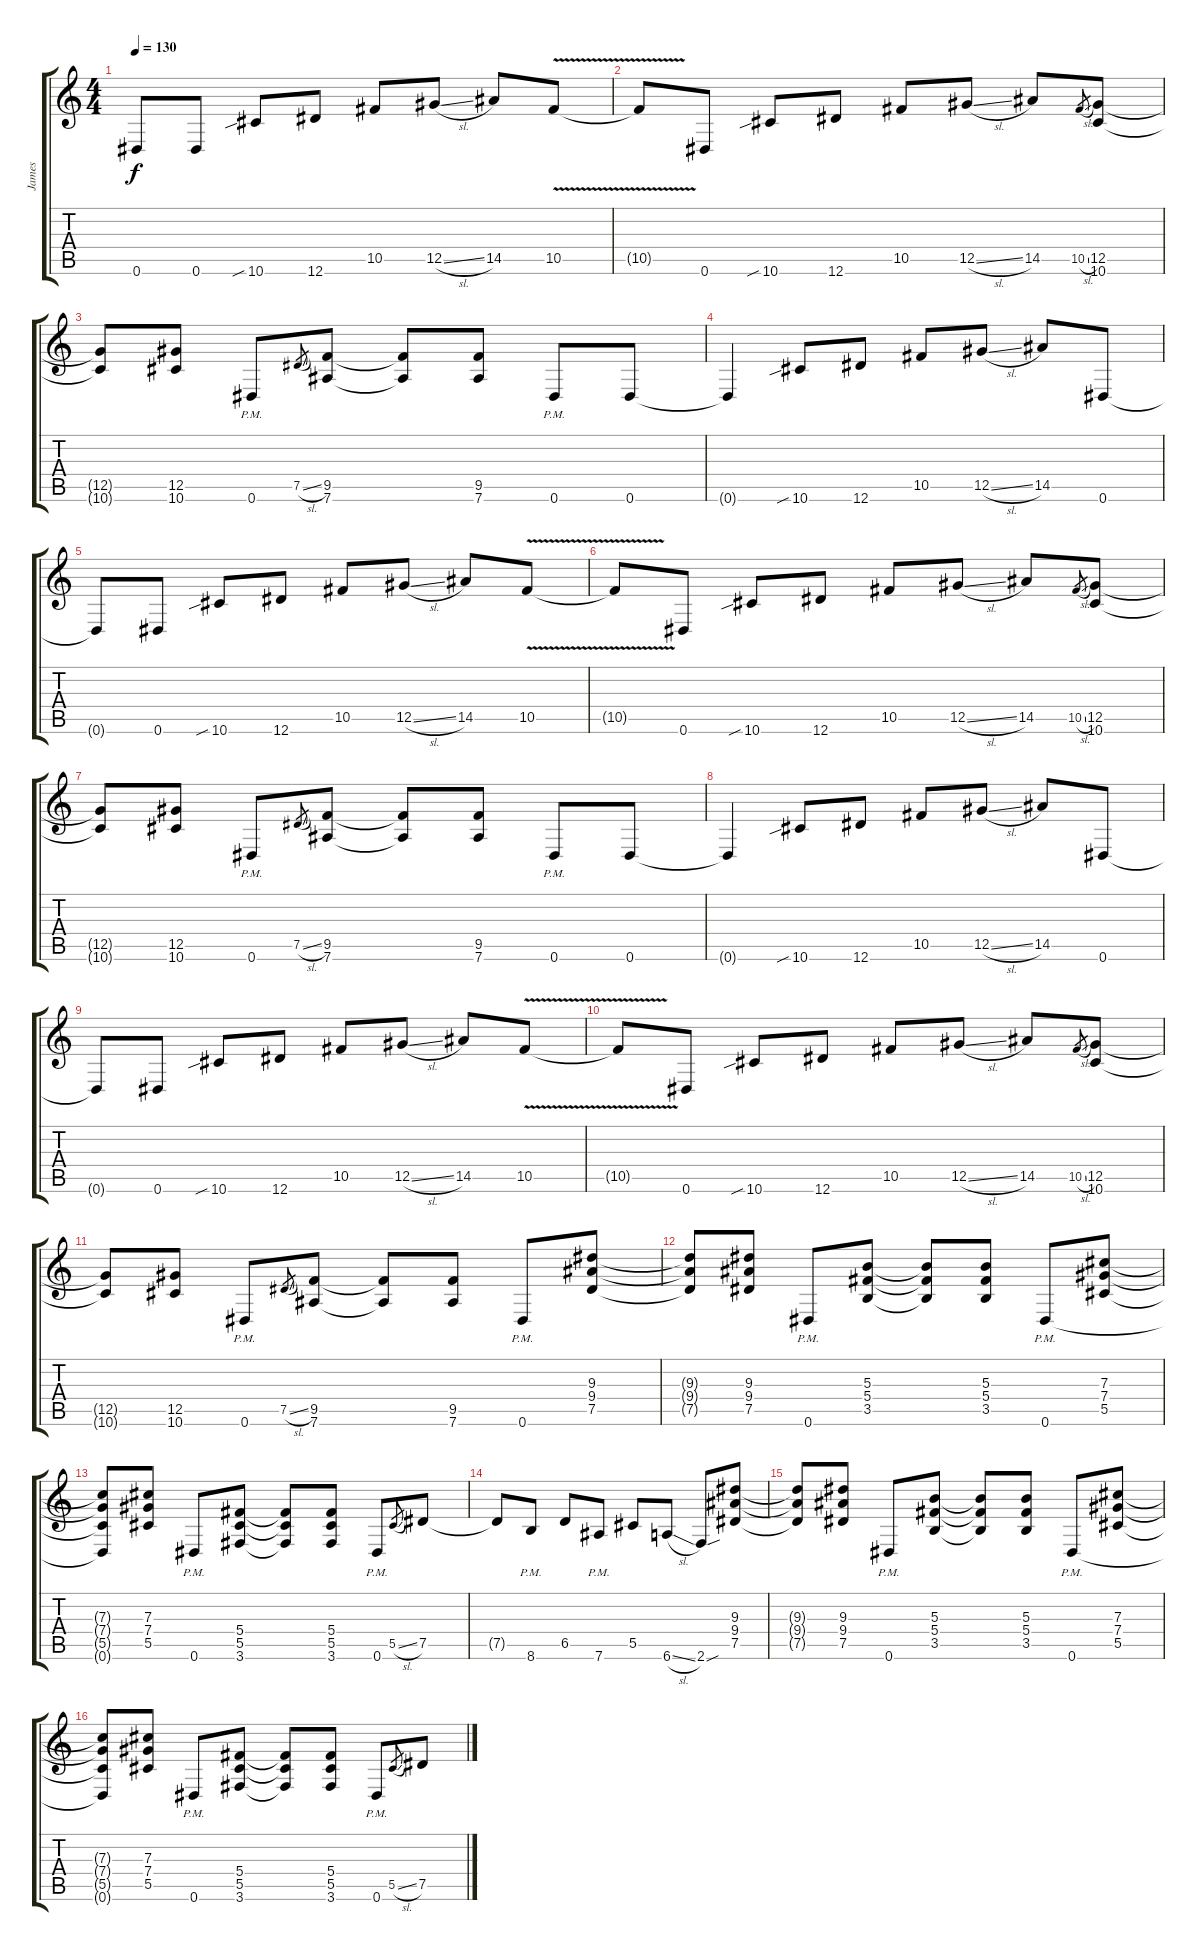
\track ("James" "James") {instrument electricguitarclean}
\staff {score tabs}
\tuning (Eb4 Bb3 Gb3 Db3 Ab2 Eb2) {hide}
\ts (4 4)
\tempo 130
\clef g2
\ks c
0.6{t}.8{dy f} 0.6.8 10.6{sib}.8 12.6.8 10.5.8 12.5{sl}.8 14.5.8 10.5{v}.8 |
10.5{t}.8 0.6.8 10.6{sib}.8 12.6.8 10.5.8 12.5{sl}.8 14.5.8 10.5{sl}.8{gr} (12.5 10.6).8 |
(12.5{t} 10.6{t}).8 (12.5 10.6).8 0.6{pm}.8 7.5{sl}.8{gr} (9.5 7.6).8 (9.5{t} 7.6{t}).8 (9.5 7.6).8 0.6{pm}.8 0.6.8 |
0.6{t}.4 10.6{sib}.8 12.6.8 10.5.8 12.5{sl}.8 14.5.8 0.6.8 |
0.6{t}.8 0.6.8 10.6{sib}.8 12.6.8 10.5.8 12.5{sl}.8 14.5.8 10.5{v}.8 |
10.5{t}.8 0.6.8 10.6{sib}.8 12.6.8 10.5.8 12.5{sl}.8 14.5.8 10.5{sl}.8{gr} (12.5 10.6).8 |
(12.5{t} 10.6{t}).8 (12.5 10.6).8 0.6{pm}.8 7.5{sl}.8{gr} (9.5 7.6).8 (9.5{t} 7.6{t}).8 (9.5 7.6).8 0.6{pm}.8 0.6.8 |
0.6{t}.4 10.6{sib}.8 12.6.8 10.5.8 12.5{sl}.8 14.5.8 0.6.8 |
0.6{t}.8 0.6.8 10.6{sib}.8 12.6.8 10.5.8 12.5{sl}.8 14.5.8 10.5{v}.8 |
10.5{t}.8 0.6.8 10.6{sib}.8 12.6.8 10.5.8 12.5{sl}.8 14.5.8 10.5{sl}.8{gr} (12.5 10.6).8 |
(12.5{t} 10.6{t}).8 (12.5 10.6).8 0.6{pm}.8 7.5{sl}.8{gr} (9.5 7.6).8 (9.5{t} 7.6{t}).8 (9.5 7.6).8 0.6{pm}.8 (9.3 9.4 7.5).8 |
(9.3{t} 9.4{t} 7.5{t}).8 (9.3 9.4 7.5).8 0.6{pm}.8 (5.3 5.4 3.5).8 (5.3{t} 5.4{t} 3.5{t}).8 (5.3 5.4 3.5).8 0.6{pm}.8 (7.3 7.4 5.5).8 |
(7.3{t} 7.4{t} 5.5{t} 0.6{t}).8 (7.3 7.4 5.5).8 0.6{pm}.8 (5.4 5.5 3.6).8 (5.4{t} 5.5{t} 3.6{t}).8 (5.4 5.5 3.6).8 0.6{pm}.8 5.5{sl}.8{gr} 7.5.8 |
7.5{t}.8 8.6{pm}.8 6.5.8 7.6{pm}.8 5.5.8 6.6{sl}.8 2.6{sou}.8 (9.3 9.4 7.5).8 |
(9.3{t} 9.4{t} 7.5{t}).8 (9.3 9.4 7.5).8 0.6{pm}.8 (5.3 5.4 3.5).8 (5.3{t} 5.4{t} 3.5{t}).8 (5.3 5.4 3.5).8 0.6{pm}.8 (7.3 7.4 5.5).8 |
(7.3{t} 7.4{t} 5.5{t} 0.6{t}).8 (7.3 7.4 5.5).8 0.6{pm}.8 (5.4 5.5 3.6).8 (5.4{t} 5.5{t} 3.6{t}).8 (5.4 5.5 3.6).8 0.6{pm}.8 5.5{sl}.8{gr} 7.5.8
